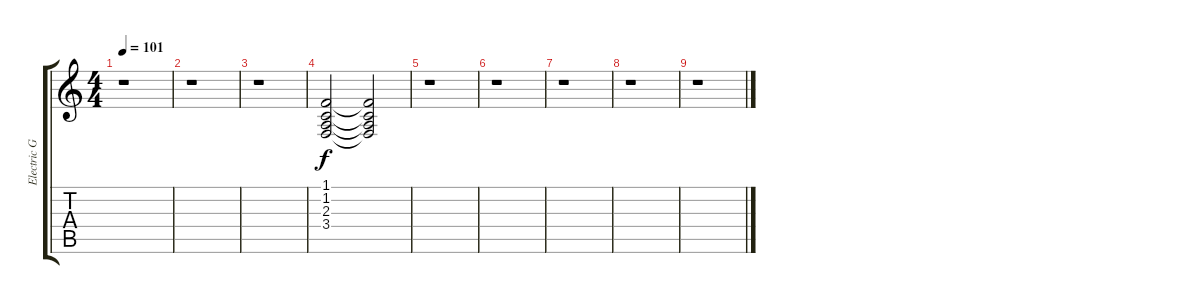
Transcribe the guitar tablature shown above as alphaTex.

\track ("Electric Grand" "Electric G") {instrument electricgrandpiano}
\staff {score tabs}
\tuning (E4 B3 G3 D3 A2 E2) {hide}
\ts (4 4)
\tempo 101
\clef g2
\ks c
r.1{dy f} |
r.1 |
r.1 |
(1.1 1.2 2.3 3.4).2 (1.1{t} 1.2{t} 2.3{t} 3.4{t}).2 |
r.1 |
r.1 |
r.1 |
r.1 |
r.1
